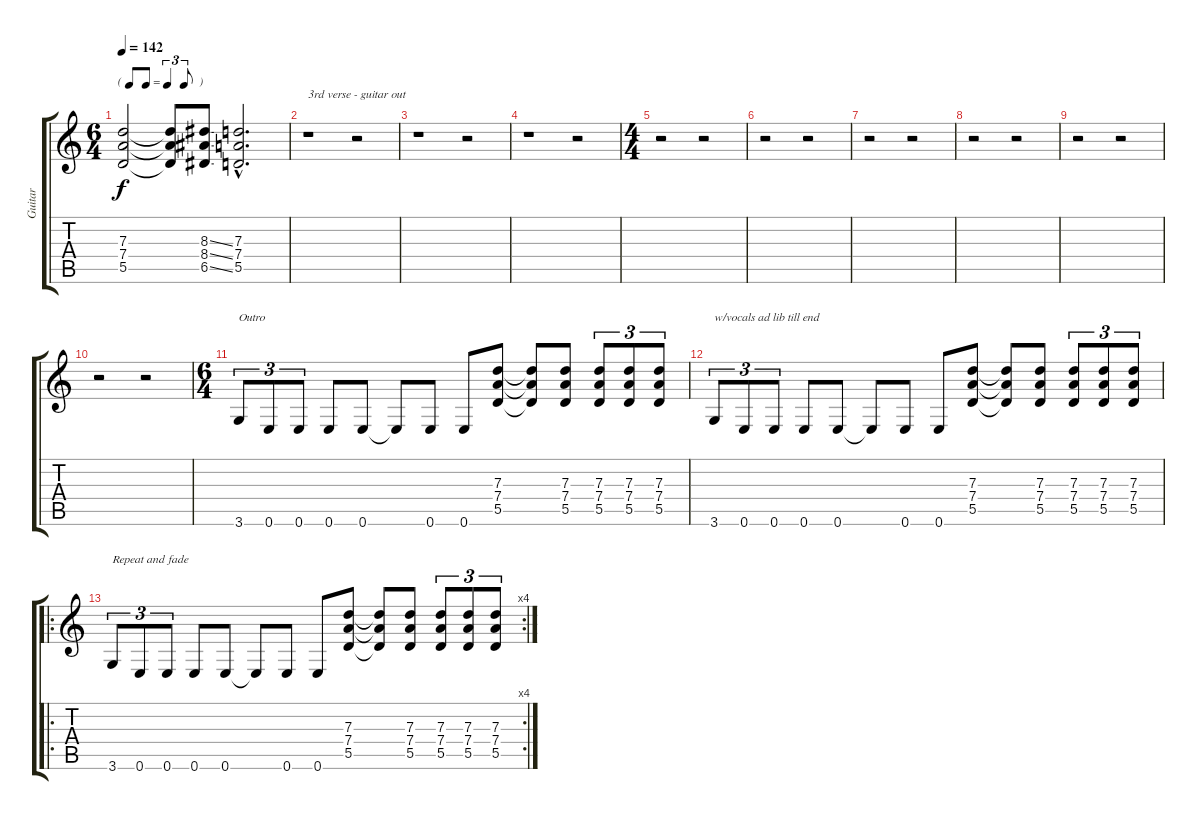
\track ("Guitar " "Guitar ") {instrument overdrivenguitar}
\staff {score tabs}
\tuning (E4 B3 G3 D3 A2 E2) {hide}
\ts (6 4)
\tf triplet8th
\tempo 142
\clef g2
\ks c
(7.3 7.4 5.5).2{dy f} (7.3{t} 7.4{t} 5.5{t}).8 (8.3{ss} 8.4{ss} 6.5{ss}).8 (7.3{hac} 7.4{hac} 5.5{hac}).2{d} |
r.1{txt "3rd verse - guitar out"} r.2 |
r.1 r.2 |
r.1 r.2 |
\ts (4 4)
r.2 r.2 |
r.2 r.2 |
r.2 r.2 |
r.2 r.2 |
r.2 r.2 |
r.2 r.2 |
\ts (6 4)
3.6.8{tu (3 2) txt "Outro"} 0.6.8{tu (3 2)} 0.6.8{tu (3 2)} 0.6.8 0.6.8 0.6{t}.8 0.6.8 0.6.8 (7.3 7.4 5.5).8 (7.3{t} 7.4{t} 5.5{t}).8 (7.3 7.4 5.5).8 (7.3 7.4 5.5).8{tu (3 2)} (7.3 7.4 5.5).8{tu (3 2)} (7.3 7.4 5.5).8{tu (3 2)} |
3.6.8{tu (3 2) txt "w/vocals ad lib till end"} 0.6.8{tu (3 2)} 0.6.8{tu (3 2)} 0.6.8 0.6.8 0.6{t}.8 0.6.8 0.6.8 (7.3 7.4 5.5).8 (7.3{t} 7.4{t} 5.5{t}).8 (7.3 7.4 5.5).8 (7.3 7.4 5.5).8{tu (3 2)} (7.3 7.4 5.5).8{tu (3 2)} (7.3 7.4 5.5).8{tu (3 2)} |
\ro
\rc 4
3.6.8{tu (3 2) txt "Repeat and fade"} 0.6.8{tu (3 2)} 0.6.8{tu (3 2)} 0.6.8 0.6.8 0.6{t}.8 0.6.8 0.6.8 (7.3 7.4 5.5).8 (7.3{t} 7.4{t} 5.5{t}).8 (7.3 7.4 5.5).8 (7.3 7.4 5.5).8{tu (3 2)} (7.3 7.4 5.5).8{tu (3 2)} (7.3 7.4 5.5).8{tu (3 2)}
